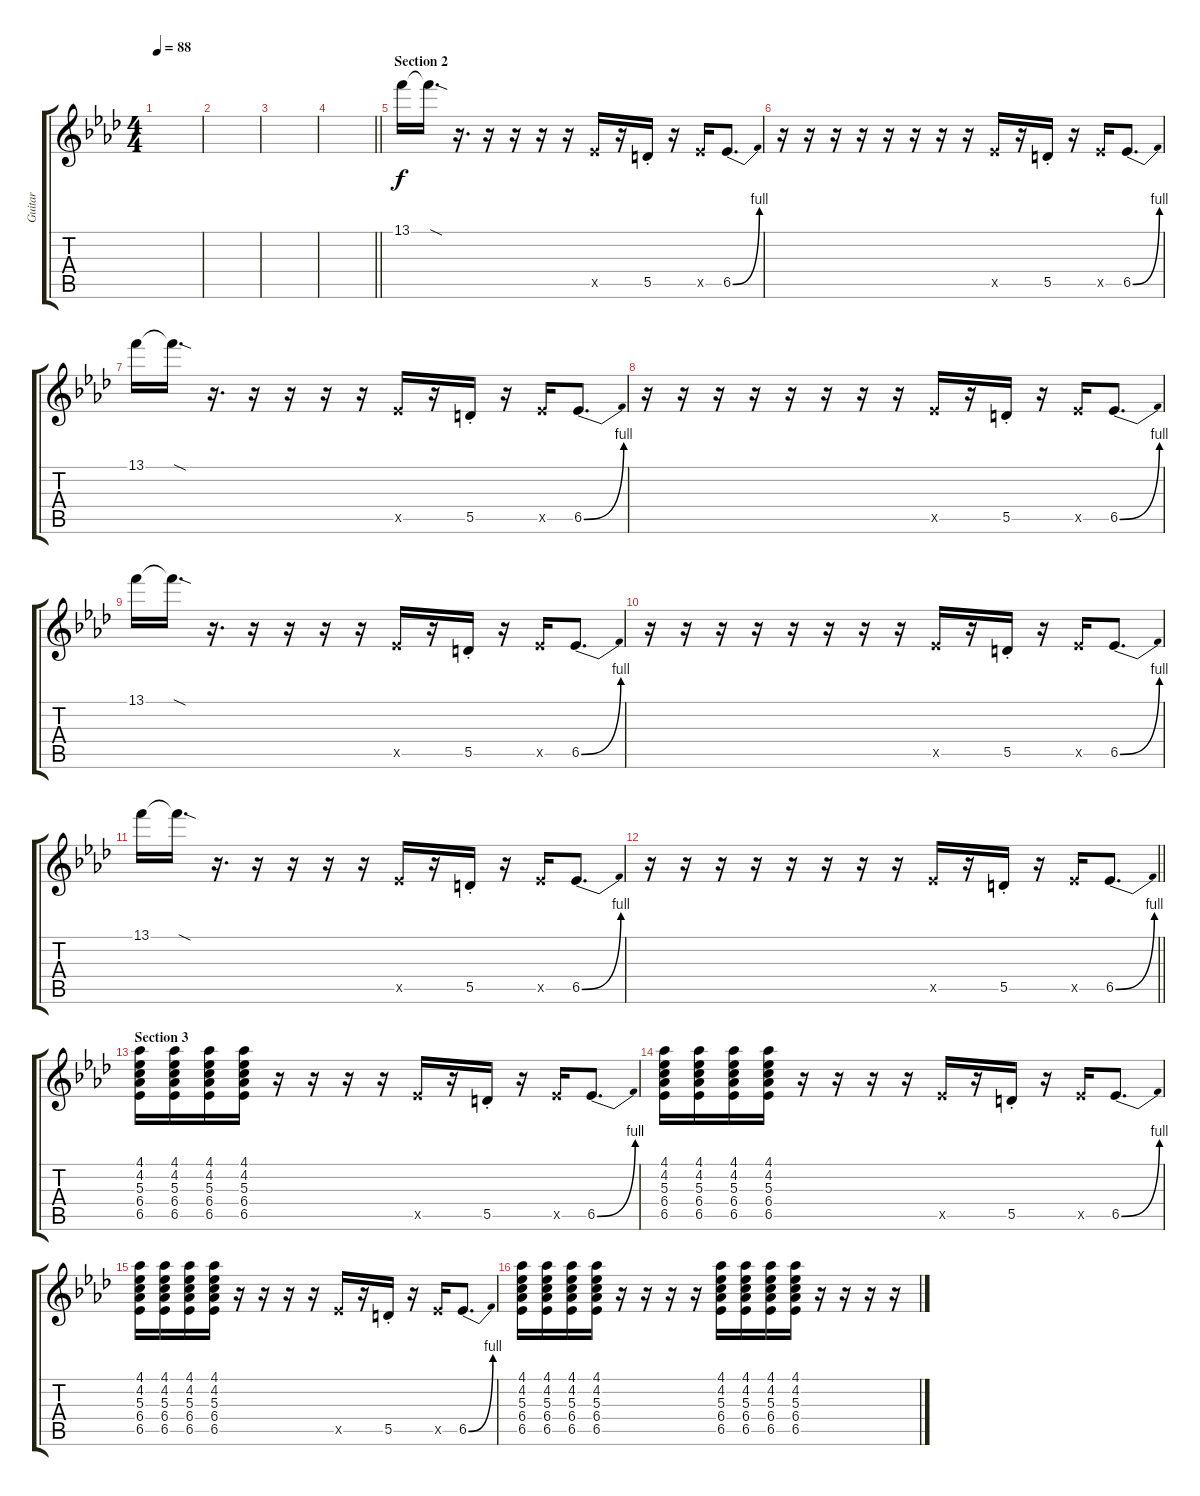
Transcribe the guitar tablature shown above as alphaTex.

\track ("Guitar" "Guitar") {instrument electricguitarclean}
\staff {score tabs}
\tuning (E4 B3 G3 D3 A2 E2) {hide}
\ts (4 4)
\tempo 88
\clef g2
\ks fminor
|
|
|
\barLineRight lightlight
|
\section ("" "Section 2")
13.1.16 13.1{sod t}.16{d} r.16{d} r.16 r.16 r.16 r.16{volume 4 instrument electricguitarclean} 6.5{x}.16 r.16 5.5{st}.16 r.16 6.5{x}.16 6.5{be (bend 0 0 60 4)}.8{d} |
r.16 r.16 r.16 r.16 r.16 r.16 r.16 r.16 6.5{x}.16 r.16 5.5{st}.16 r.16 6.5{x}.16 6.5{be (bend 0 0 60 4)}.8{d} |
13.1.16{volume 13 instrument electricguitarclean} 13.1{sod t}.16{d} r.16{d} r.16 r.16 r.16 r.16{volume 4 instrument electricguitarclean} 6.5{x}.16 r.16 5.5{st}.16 r.16 6.5{x}.16 6.5{be (bend 0 0 60 4)}.8{d} |
r.16 r.16 r.16 r.16 r.16 r.16 r.16 r.16 6.5{x}.16 r.16 5.5{st}.16 r.16 6.5{x}.16 6.5{be (bend 0 0 60 4)}.8{d} |
13.1.16{volume 13 instrument electricguitarclean} 13.1{sod t}.16{d} r.16{d} r.16 r.16 r.16 r.16{volume 4 instrument electricguitarclean} 6.5{x}.16 r.16 5.5{st}.16 r.16 6.5{x}.16 6.5{be (bend 0 0 60 4)}.8{d} |
r.16 r.16 r.16 r.16 r.16 r.16 r.16 r.16 6.5{x}.16 r.16 5.5{st}.16 r.16 6.5{x}.16 6.5{be (bend 0 0 60 4)}.8{d} |
13.1.16{volume 13 instrument electricguitarclean} 13.1{sod t}.16{d} r.16{d} r.16 r.16 r.16 r.16{volume 4 instrument electricguitarclean} 6.5{x}.16 r.16 5.5{st}.16 r.16 6.5{x}.16 6.5{be (bend 0 0 60 4)}.8{d} |
\barLineRight lightlight
r.16 r.16 r.16 r.16 r.16 r.16 r.16 r.16 6.5{x}.16 r.16 5.5{st}.16 r.16 6.5{x}.16 6.5{be (bend 0 0 60 4)}.8{d} |
\section ("" "Section 3")
(4.1 4.2 5.3 6.4 6.5).16{volume 13 instrument electricguitarclean} (4.1 4.2 5.3 6.4 6.5).16 (4.1 4.2 5.3 6.4 6.5).16 (4.1 4.2 5.3 6.4 6.5).16 r.16 r.16 r.16 r.16{volume 4 instrument electricguitarclean} 6.5{x}.16 r.16 5.5{st}.16 r.16 6.5{x}.16 6.5{be (bend 0 0 60 4)}.8{d} |
(4.1 4.2 5.3 6.4 6.5).16{volume 13 instrument electricguitarclean} (4.1 4.2 5.3 6.4 6.5).16 (4.1 4.2 5.3 6.4 6.5).16 (4.1 4.2 5.3 6.4 6.5).16 r.16 r.16 r.16 r.16{volume 4 instrument electricguitarclean} 6.5{x}.16 r.16 5.5{st}.16 r.16 6.5{x}.16 6.5{be (bend 0 0 60 4)}.8{d} |
(4.1 4.2 5.3 6.4 6.5).16{volume 13 instrument electricguitarclean} (4.1 4.2 5.3 6.4 6.5).16 (4.1 4.2 5.3 6.4 6.5).16 (4.1 4.2 5.3 6.4 6.5).16 r.16 r.16 r.16 r.16{volume 4 instrument electricguitarclean} 6.5{x}.16 r.16 5.5{st}.16 r.16 6.5{x}.16 6.5{be (bend 0 0 60 4)}.8{d} |
(4.1 4.2 5.3 6.4 6.5).16{volume 13 instrument electricguitarclean} (4.1 4.2 5.3 6.4 6.5).16 (4.1 4.2 5.3 6.4 6.5).16 (4.1 4.2 5.3 6.4 6.5).16 r.16 r.16 r.16 r.16 (4.1 4.2 5.3 6.4 6.5).16 (4.1 4.2 5.3 6.4 6.5).16 (4.1 4.2 5.3 6.4 6.5).16 (4.1 4.2 5.3 6.4 6.5).16 r.16 r.16 r.16 r.16
